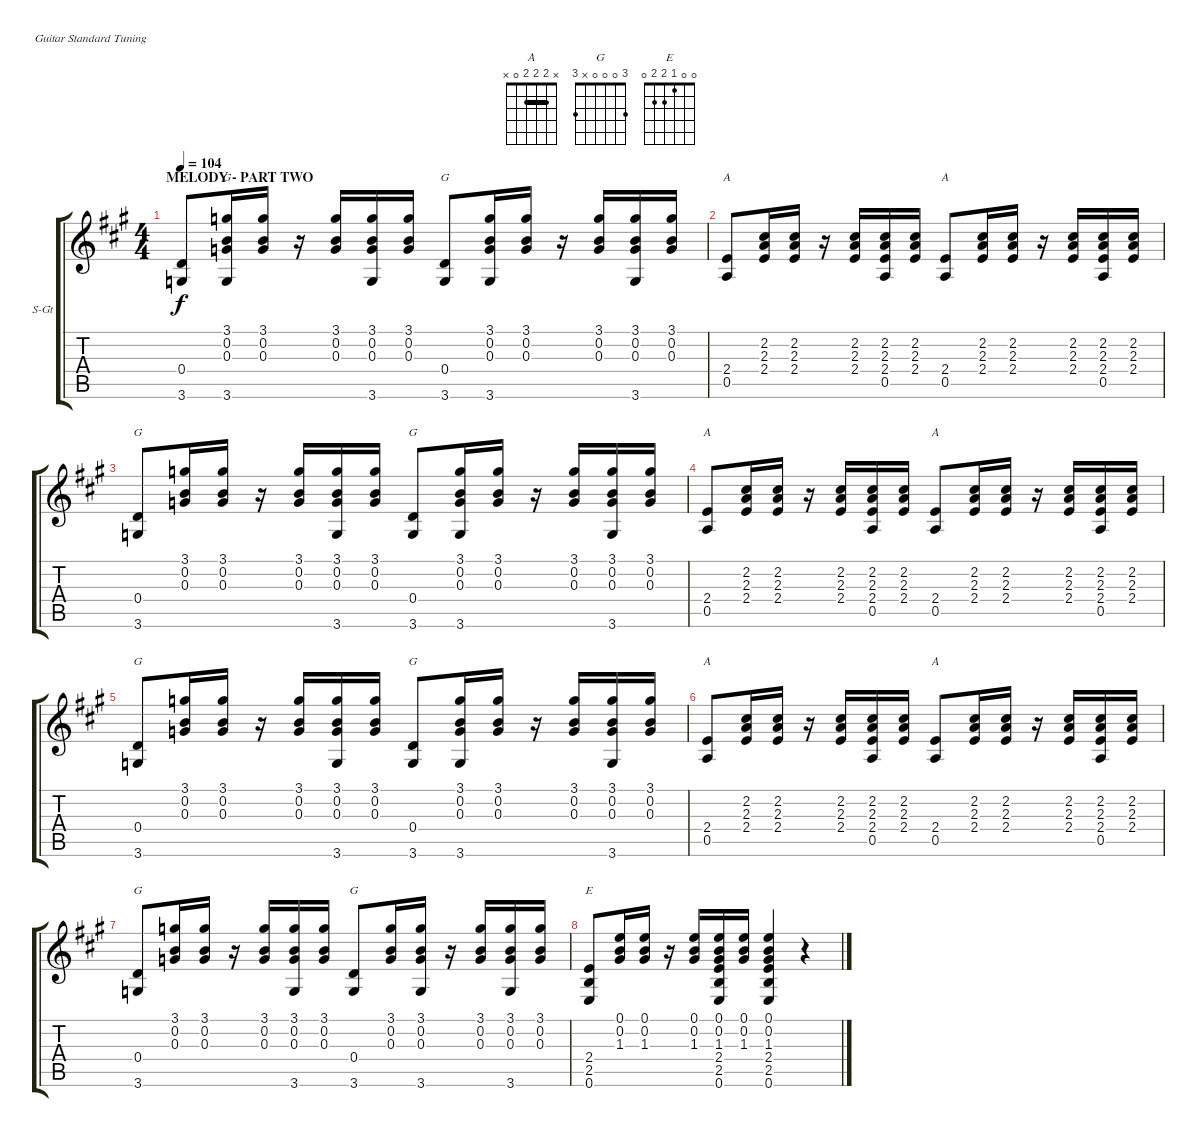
\bracketExtendMode groupsimilarinstruments
\firstSystemTrackNameOrientation horizontal
\otherSystemsTrackNameOrientation horizontal
\track ("Steel Guitar" "S-Gt") {instrument acousticguitarsteel}
\staff {score tabs}
\tuning (E4 B3 G3 D3 A2 E2)
\chord ("A" x 2 2 2 0 x) {showfingering false barre (2 2)}
\chord ("G" 3 0 0 0 x 3) {showfingering false}
\chord ("E" 0 0 1 2 2 0) {showfingering false}
\ts (4 4)
\section ("" "MELODY - PART TWO")
\tempo 104
\clef g2
\ks a
(0.4 3.6).8{dy f} (3.1 0.2 0.3 3.6).16{ch "G"} (3.1 0.2 0.3).16 r.16 (3.1 0.2 0.3).16 (3.1 0.2 0.3 3.6).16 (3.1 0.2 0.3).16 (0.4 3.6).8{ch "G"} (3.1 0.2 0.3 3.6).16 (3.1 0.2 0.3).16 r.16 (3.1 0.2 0.3).16 (3.1 0.2 0.3 3.6).16 (3.1 0.2 0.3).16 |
(2.4 0.5).8{ch "A"} (2.2 2.3 2.4).16 (2.2 2.3 2.4).16 r.16 (2.2 2.3 2.4).16 (2.2 2.3 2.4 0.5).16 (2.2 2.3 2.4).16 (2.4 0.5).8{ch "A"} (2.2 2.3 2.4).16 (2.2 2.3 2.4).16 r.16 (2.2 2.3 2.4).16 (2.2 2.3 2.4 0.5).16 (2.2 2.3 2.4).16 |
(0.4 3.6).8{ch "G"} (3.1 0.2 0.3).16 (3.1 0.2 0.3).16 r.16 (3.1 0.2 0.3).16 (3.1 0.2 0.3 3.6).16 (3.1 0.2 0.3).16 (0.4 3.6).8{ch "G"} (3.1 0.2 0.3 3.6).16 (3.1 0.2 0.3).16 r.16 (3.1 0.2 0.3).16 (3.1 0.2 0.3 3.6).16 (3.1 0.2 0.3).16 |
(2.4 0.5).8{ch "A"} (2.2 2.3 2.4).16 (2.2 2.3 2.4).16 r.16 (2.2 2.3 2.4).16 (2.2 2.3 2.4 0.5).16 (2.2 2.3 2.4).16 (2.4 0.5).8{ch "A"} (2.2 2.3 2.4).16 (2.2 2.3 2.4).16 r.16 (2.2 2.3 2.4).16 (2.2 2.3 2.4 0.5).16 (2.2 2.3 2.4).16 |
(0.4 3.6).8{ch "G"} (3.1 0.2 0.3).16 (3.1 0.2 0.3).16 r.16 (3.1 0.2 0.3).16 (3.1 0.2 0.3 3.6).16 (3.1 0.2 0.3).16 (0.4 3.6).8{ch "G"} (3.1 0.2 0.3 3.6).16 (3.1 0.2 0.3).16 r.16 (3.1 0.2 0.3).16 (3.1 0.2 0.3 3.6).16 (3.1 0.2 0.3).16 |
(2.4 0.5).8{ch "A"} (2.2 2.3 2.4).16 (2.2 2.3 2.4).16 r.16 (2.2 2.3 2.4).16 (2.2 2.3 2.4 0.5).16 (2.2 2.3 2.4).16 (2.4 0.5).8{ch "A"} (2.2 2.3 2.4).16 (2.2 2.3 2.4).16 r.16 (2.2 2.3 2.4).16 (2.2 2.3 2.4 0.5).16 (2.2 2.3 2.4).16 |
(0.4 3.6).8{ch "G"} (3.1 0.2 0.3).16 (3.1 0.2 0.3).16 r.16 (3.1 0.2 0.3).16 (3.1 0.2 0.3 3.6).16 (3.1 0.2 0.3).16 (0.4 3.6).8{ch "G"} (3.1 0.2 0.3).16 (3.1 0.2 0.3 3.6).16 r.16 (3.1 0.2 0.3).16 (3.1 0.2 0.3 3.6).16 (3.1 0.2 0.3).16 |
(2.4 2.5 0.6).8{ch "E"} (0.1 0.2 1.3).16 (0.1 0.2 1.3).16 r.16 (0.1 0.2 1.3).16 (0.1 0.2 1.3 2.4 2.5 0.6).16 (0.1 0.2 1.3).16 (0.1 0.2 1.3 2.4 2.5 0.6).4 r.4
